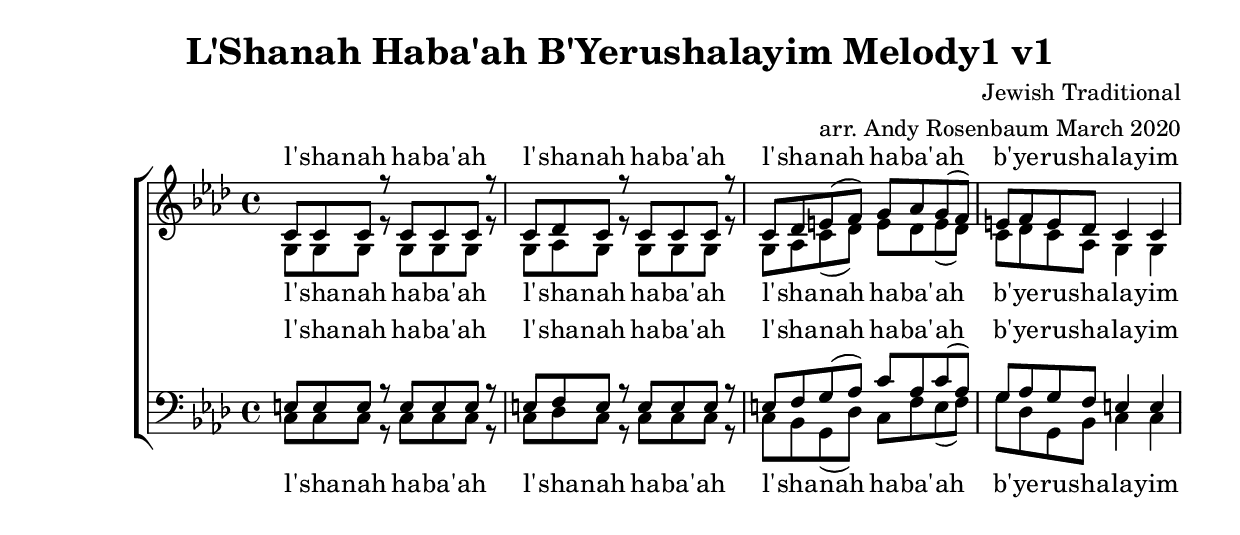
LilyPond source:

\version "2.18.2"  % necessary for upgrading to future LilyPond versions.

\header {
	title = "L'Shanah Haba'ah B'Yerushalayim Melody1 v1"
	composer = "Jewish Traditional"
	arranger = "arr. Andy Rosenbaum March 2020"
}


\paper {
  top-system-spacing #'basic-distance = #10
  score-system-spacing #'basic-distance = #20
  system-system-spacing #'basic-distance = #20
  last-bottom-spacing #'basic-distance = #10
}

global = {
  \key f \minor
  \time 4/4
}

% ======== %
% Part One %
% ======== %

sopPartOne = \relative c' {
	| c8 c   c  r  c c   c  r  |  % l'shanah haba-ah
	| c8 des   c  r  c c   c  r  |  % l'shanah haba-ah
	| c8 des e( f) g aes g( f) |  % l'shanah haba-ah
	| e8 f   e des c4    c4    |  % b'yerushalayim
}

altoPartOne = \relative c' {
	| g8 g   g  r    g g g  r    |  % l'shanah haba-ah
	| g8 aes   g  r    g g g  r    |  % l'shanah haba-ah
	| g8 aes c( des) e des e( des) |  % l'shanah haba-ah
	| c8 des c  aes  g4  g4      |  % b'yerushalayim
}

tenorPartOne = \relative c {
	| e8 e   e  r    e e e  r    |  % l'shanah haba-ah
	| e8 f   e  r    e e e  r    |  % l'shanah haba-ah
	| e8 f   g( aes) c aes c( aes) |  % l'shanah haba-ah
	| g8 aes g  f    e4  e4      |  % b'yerushalayim
}

bassPartOne = \relative c {
	| c8 c   c  r    c c c  r  |  % l'shanah haba-ah
	| c8 des   c  r  c c c  r  |  % l'shanah haba-ah
	| c8 bes g( des') c f e( f) |  % l'shanah haba-ah
	| g8 des g,  bes  c4    c4  |  % b'yerushalayim
}

words = \lyricmode {
	| l' -- sha -- nah ha -- ba' -- ah |
	| l' -- sha -- nah ha -- ba' -- ah |
	| l' -- sha -- nah ha -- ba' -- ah |
	| b' -- ye -- ru -- sha -- la -- yim |
}


allStuff = {
  \new ChoirStaff <<
    \new Lyrics = "sopranos" \with {
      % this is needed for lyrics above a staff
      \override VerticalAxisGroup.staff-affinity = #DOWN
    }
    \new Staff = "upper" <<
	\set Staff.midiInstrument = "voice oohs"
      \new Voice = "sopranos" {
        \voiceOne
        << \global \sopPartOne >>
      }
      \new Voice = "altos" {
        \voiceTwo
        << \global \altoPartOne >>
      }
    >>
    \new Lyrics = "altos"
    \new Lyrics = "tenors" \with {
      % this is needed for lyrics above a staff
      \override VerticalAxisGroup.staff-affinity = #DOWN
    }
    \new Staff = "lower" <<
      \set Staff.midiInstrument = "voice oohs"
      \clef bass
      \new Voice = "tenors" {
        \voiceOne
        << \global \tenorPartOne >>
      }
      \new Voice = "basses" {
        \voiceTwo << \global \bassPartOne >>
      }
    >>
    \new Lyrics = "basses"
    \context Lyrics = "sopranos" \lyricsto "sopranos" \words
    \context Lyrics = "altos" \lyricsto "altos" \words
    \context Lyrics = "tenors" \lyricsto "tenors" \words
    \context Lyrics = "basses" \lyricsto "basses" \words
  >>
}

% For printed pdf music.
\score {
	\allStuff
	\layout{}
}

% For midi
\score {
	\unfoldRepeats {
		\allStuff
	}
	\midi{ \tempo 4 = 100 }
}
